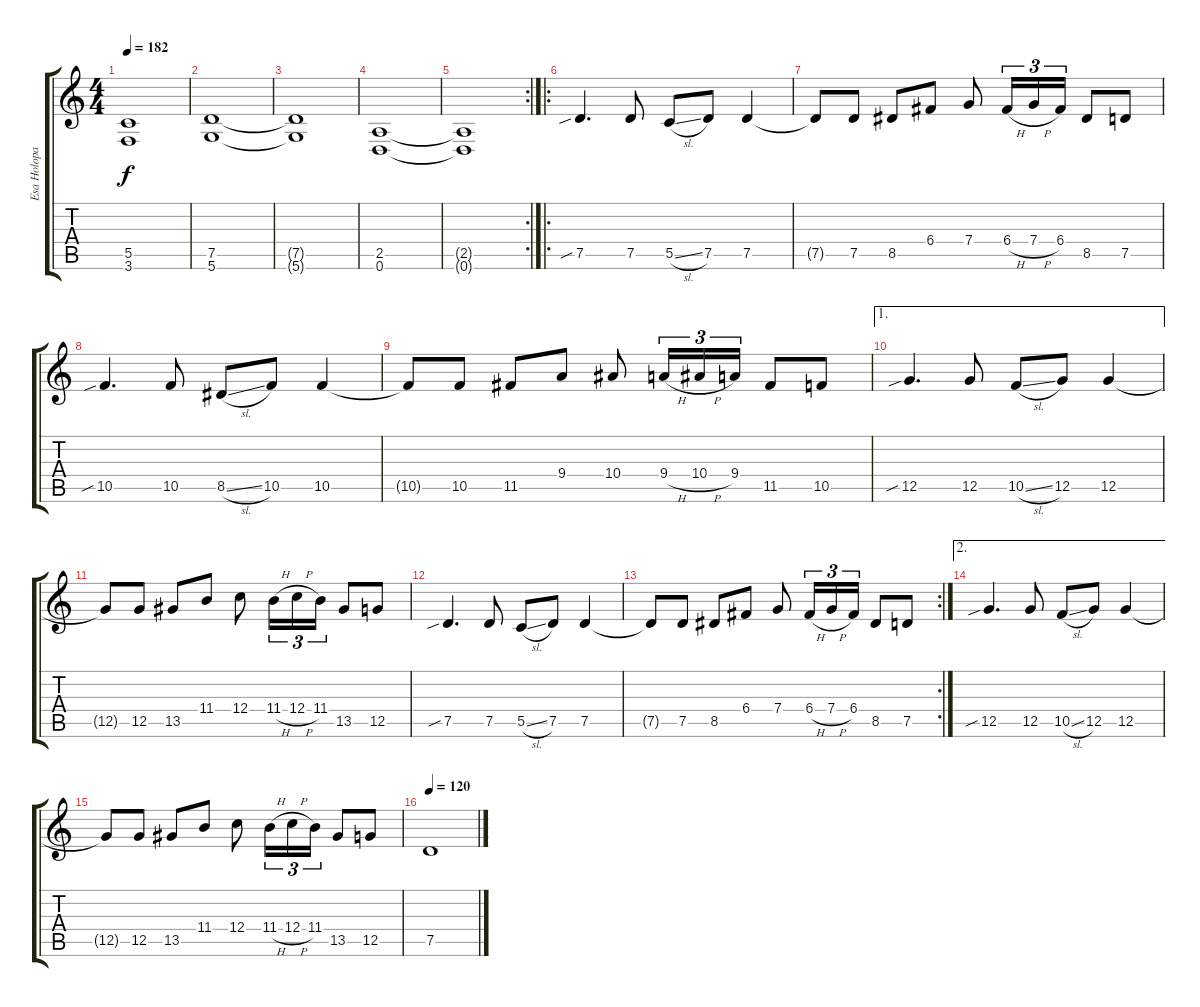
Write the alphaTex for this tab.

\track ("Esa Holopainen" "Esa Holopa") {instrument distortionguitar}
\staff {score tabs}
\tuning (D4 A3 F3 C3 G2 D2) {hide}
\ts (4 4)
\tempo 182
\clef g2
\ks c
(5.5{t} 3.6{t}).1{dy f} |
(7.5 5.6).1 |
(7.5{t} 5.6{t}).1 |
(2.5 0.6).1 |
\rc 2
(2.5{t} 0.6{t}).1 |
\ro
7.5{sib}.4{d} 7.5.8 5.5{sl}.8 7.5.8 7.5.4 |
7.5{t}.8 7.5.8 8.5.8 6.4.8 7.4.8 6.4{h}.16{tu (3 2)} 7.4{h}.16{tu (3 2)} 6.4.16{tu (3 2)} 8.5.8 7.5.8 |
10.5{sib}.4{d} 10.5.8 8.5{sl}.8 10.5.8 10.5.4 |
10.5{t}.8 10.5.8 11.5.8 9.4.8 10.4.8 9.4{h}.16{tu (3 2)} 10.4{h}.16{tu (3 2)} 9.4.16{tu (3 2)} 11.5.8 10.5.8 |
\ae 1
12.5{sib}.4{d} 12.5.8 10.5{sl}.8 12.5.8 12.5.4 |
12.5{t}.8 12.5.8 13.5.8 11.4.8 12.4.8 11.4{h}.16{tu (3 2)} 12.4{h}.16{tu (3 2)} 11.4.16{tu (3 2)} 13.5.8 12.5.8 |
7.5{sib}.4{d} 7.5.8 5.5{sl}.8 7.5.8 7.5.4 |
\rc 2
7.5{t}.8 7.5.8 8.5.8 6.4.8 7.4.8 6.4{h}.16{tu (3 2)} 7.4{h}.16{tu (3 2)} 6.4.16{tu (3 2)} 8.5.8 7.5.8 |
\ae 2
12.5{sib}.4{d} 12.5.8 10.5{sl}.8 12.5.8 12.5.4 |
12.5{t}.8 12.5.8 13.5.8 11.4.8 12.4.8 11.4{h}.16{tu (3 2)} 12.4{h}.16{tu (3 2)} 11.4.16{tu (3 2)} 13.5.8 12.5.8 |
\tempo 120
7.5.1
